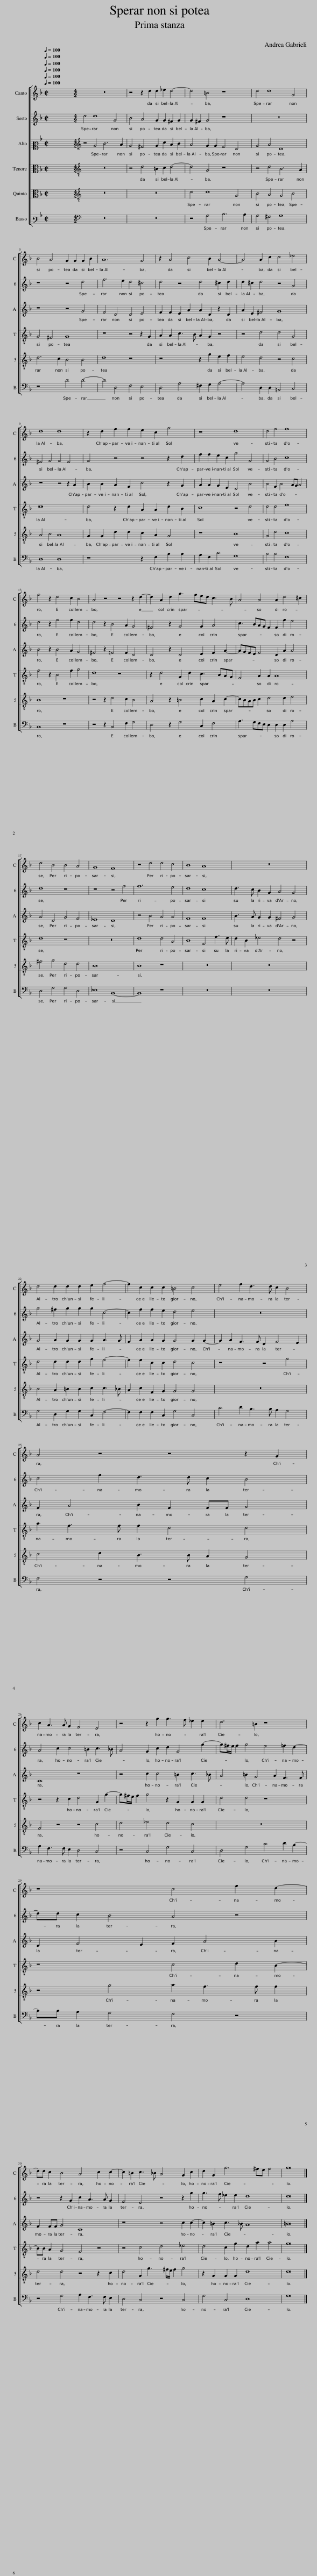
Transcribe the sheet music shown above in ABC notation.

X:1
%%score [ 1 2 3 [ 4 5 ] 6 ]
L:1/8
Q:1/4=100
M:2/2
I:linebreak $
K:F
V:1 treble
V:2 treble
V:3 alto2
V:4 alto
V:5 alto
V:6 bass3
V:1
 x8 | x8 |[M:4/2] z16 | z4 z2 d2 d2 _e2 d4- | d4 =B4 z8 | %5
 d4 d8 G4 |$ B4 A4 G2 G2 G2 B2 | A12 G4 | z2 A4 c4 B2 A4- | A4 A2 d2 d4 _e4 |$ %10
 d8 d8 | z2 d2 f2 f2 e2 c2 g4 | z8 d8 | d4 f4 f8 |$ f4 z2 d4 c2 B4 | %15
 A4 z4 z4 z2 d2- | d2 A2 d2 g3 fed c3 B | A4 A4 A2 d4 ^c2 |$ d4 B4 B4 A4 | G8 F8 | %20
 z4 d4 d4 c4 | B8 A8 | z16 |$ d4 d2 d2 d2 e2 f4- | f2 c2 c2 c2 =B4 c4 | %25
 e4 f2 d3 d c2 B4 |$ A4 z4 z4 z2 G2 |$ c2 A3 A G2 F4 E4 | z4 z2 g2 g3 f _e2 e2 | d6 =B2 z8 |$ %30
 z8 c4 f2 d2- |$ dd c2 B4 A4 c2 c2- | c2 =B2 c3 _B A4 G2 c2 | d2 G2 g6 ^fe f4 | g16 |] %35
V:2
 x8 | x8 |[M:4/2] d4 d8 G4 | B4 A4 G2 G2 ^F2 G2 | G2 ^F2 G4 z8 | %5
 z16 |$ z8 z4 d4 | f6 e2 d4 ^c4 | d4 z4 d4 ^c2 d2 | d2 ^c2 d4 z4 G4 |$ %10
 ^F4 G4 G4 F4 | G4 z4 z4 z2 d2 | f2 f2 e2 c2 g4 G4 | G4 B4 c8 |$ d4 z2 f4 f2 d4 | %15
 d4 z2 B4 A2 G4 | ^F4 z2 G4 G2 A4 | c3 BAG F2 F2 f2 e4 |$ d8 z8 | z8 z4 f4 | %20
 f12 e4 | d8 c8 | d3 c B2 G2 A4 G4 |$ g4 ^f2 g2 g2 g2 c4- | c2 f2 f2 e2 d4 e4 | %25
 z16 |$ c4 f2 d3 d c2 B4 |$ A4 c2 c4 =B2 c3 _B | A4 G2 c2 d2 G4 g2- | g^f/e/ f2 g4 e4 =f2 d2- |$ %30
 dd c2 B4 A4 z4 |$ z4 z2 G2 c2 A3 A G2 | F4 E4 z4 z2 g2 | g3 f _e2 e2 d8 | d16 |] %35
V:3
 x8 | x8 |[M:4/2][K:treble] z4 G4 B6 A2 | G4 ^F4 G2 c2 A2 B2 | A4 G2 G2 F4 D4 | %5
 G4 A4 D8 |$ z8 z4 G4 | F4 D4 D4 E4 | F2 F2 E2 A2 A2 D2 z2 D2 | A2 E2 ^F4 G8 |$ %10
 z8 z4 z2 A2 | B2 B2 A2 F2 c4 z2 G2 | A2 A2 G2 E2 D4 B4 | B4 F2 B4 AG A4 |$ B4 z2 B4 A2 G4 | %15
 ^F4 z2 =F4 F2 D4 | D4 z2 D4 E2 F2 A2- | AGFE F4 D2 A2 A4 |$ A4 D4 G4 F4 | _E8 D8 | %20
 z4 B4 A4 A4 | F8 F8 | B3 A G2 G2 ^F4 G4 |$ G4 A2 G2 G2 G2 A3 G | F2 A2 A2 G2 G4 G2 G2- | %25
 G2 A2 F3 F D2 F4 E2 |$ F2 A4 B2 F2 FF G4 |$ C8 z8 | z4 c2 c4 =B2 c3 _B | A4 =B2 G4 A2 F3 F |$ %30
 D2 F4 E2 F2 A4 B2 |$ F2 FF G4 C8 | z8 z4 c2 c2- | c2 =B2 c3 _B A8 | =B16 |] %35
V:4
 x8 | x8 |[M:4/2][K:treble-8] z16 | z4 d4 =B2 c2 d4- | d4 G4 z8 | %5
 z4 d4 B6 A2 |$ G4 ^F4 G8 | z8 z4 z2 G2 | A2 A2 c3 B A2 G2 z4 | z4 d4 d4 G4 |$ %10
 d16 | d4 z2 d2 A2 A2 d2 B2 | c8 z4 d4 | d4 d4 f8 |$ f4 z2 B4 f2 g4 | %15
 d8 z8 | z2 d4 G2 d2 c3 BAG | F4 A2 A2 A8 |$ d8 z8 | z16 | %20
 d8 d4 A4 | B8 F4 f3 e | d2 B2 _e4 d4 z4 |$ d4 d2 d2 d2 g2 f4- | f2 f2 c2 c2 d4 c4 | %25
 z8 z4 g4 |$ a2 f3 f f2 d4 d4 |$ z4 z2 c2 d4 G2 g2- | g^f/e/ f2 g4 z2 G2 G2 G2 | d4 d4 z8 |$ %30
 z8 c4 d2 B2- |$ BB A2 G4 F4 z4 | z4 c4 d4 _e4 | d4 c2 g2 d2 a2 a4 | g16 |] %35
V:5
 x8 | x8 |[M:4/2][K:treble-8] z16 | z16 | d4 d8 G4 | %5
 B4 A4 G4 B4 |$ d6 c2 B4 B4 | d8 z8 | z8 z2 g2 e2 f2 | e4 d4 z4 c4 |$ %10
 A4 B4 A8 | G2 G2 d2 d2 c2 A2 G4 | z8 B8 | G4 d4 c8 |$ B8 z8 | %15
 z4 z2 d4 c2 B4 | A4 z2 =B4 c2 A2 c2- | cBAB c2 d4 d2 e4 |$ ^f4 g4 d4 d4 | B16 | %20
 B8 z8 | z16 | z16 |$ B4 A2 =B2 B2 c2 c3 _B | A2 c2 F2 G2 G4 G4 | %25
 z16 |$ c4 d2 B3 B A2 G4 |$ F4 z4 z4 c4 | d4 _e4 d4 c4 | z16 |$ %30
 z4 g4 a2 f3 f f2 |$ d4 d4 z4 z2 c2 | d4 G2 g3 ^f/e/ f2 g4 | z2 G2 G2 G2 d8 | d16 |] %35
V:6
 x8 | x8 |[M:4/2][K:bass] z16 | z16 | z4 G,4 B,6 A,2 | %5
 G,4 ^F,4 G,8 |$ z8 D4 D4- | D4 D,4 F,4 E,4 | D,4 A,4 ^F,2 G,2 A,4- | A,4 D,2 D,2 =B,,4 C,4 |$ %10
 D,8 D,8 | z8 z2 F,2 B,2 B,2 | A,2 F,2 C4 G,8 | B,4 B,4 F,8 |$ B,,8 z8 | %15
 z4 z2 B,,4 F,2 G,4 | D,4 z2 G,4 C,2 F,4 | A,3 G,F,E, D,2 D,2 D,2 A,4 |$ D,4 G,4 G,4 D,4 | _E,8 B,,8- | %20
 B,,8 z8 | z16 | z16 |$ G,4 D,2 G,2 G,2 C,2 F,4- | F,2 F,2 F,2 C,2 G,4 C,4 | %25
 C4 D2 B,3 B, A,2 G,4 |$ F,4 z4 z4 G,4 |$ A,2 F,3 F, E,2 D,4 C,4 | z4 C,4 G,4 C,4 | D,4 G,4 C4 D2 B,2- |$ %30
 B,B, A,2 G,4 F,4 z4 |$ z4 G,4 A,2 F,3 F, E,2 | D,4 C,4 z4 C,4 | G,4 C,4 D,8 | G,16 |] %35
